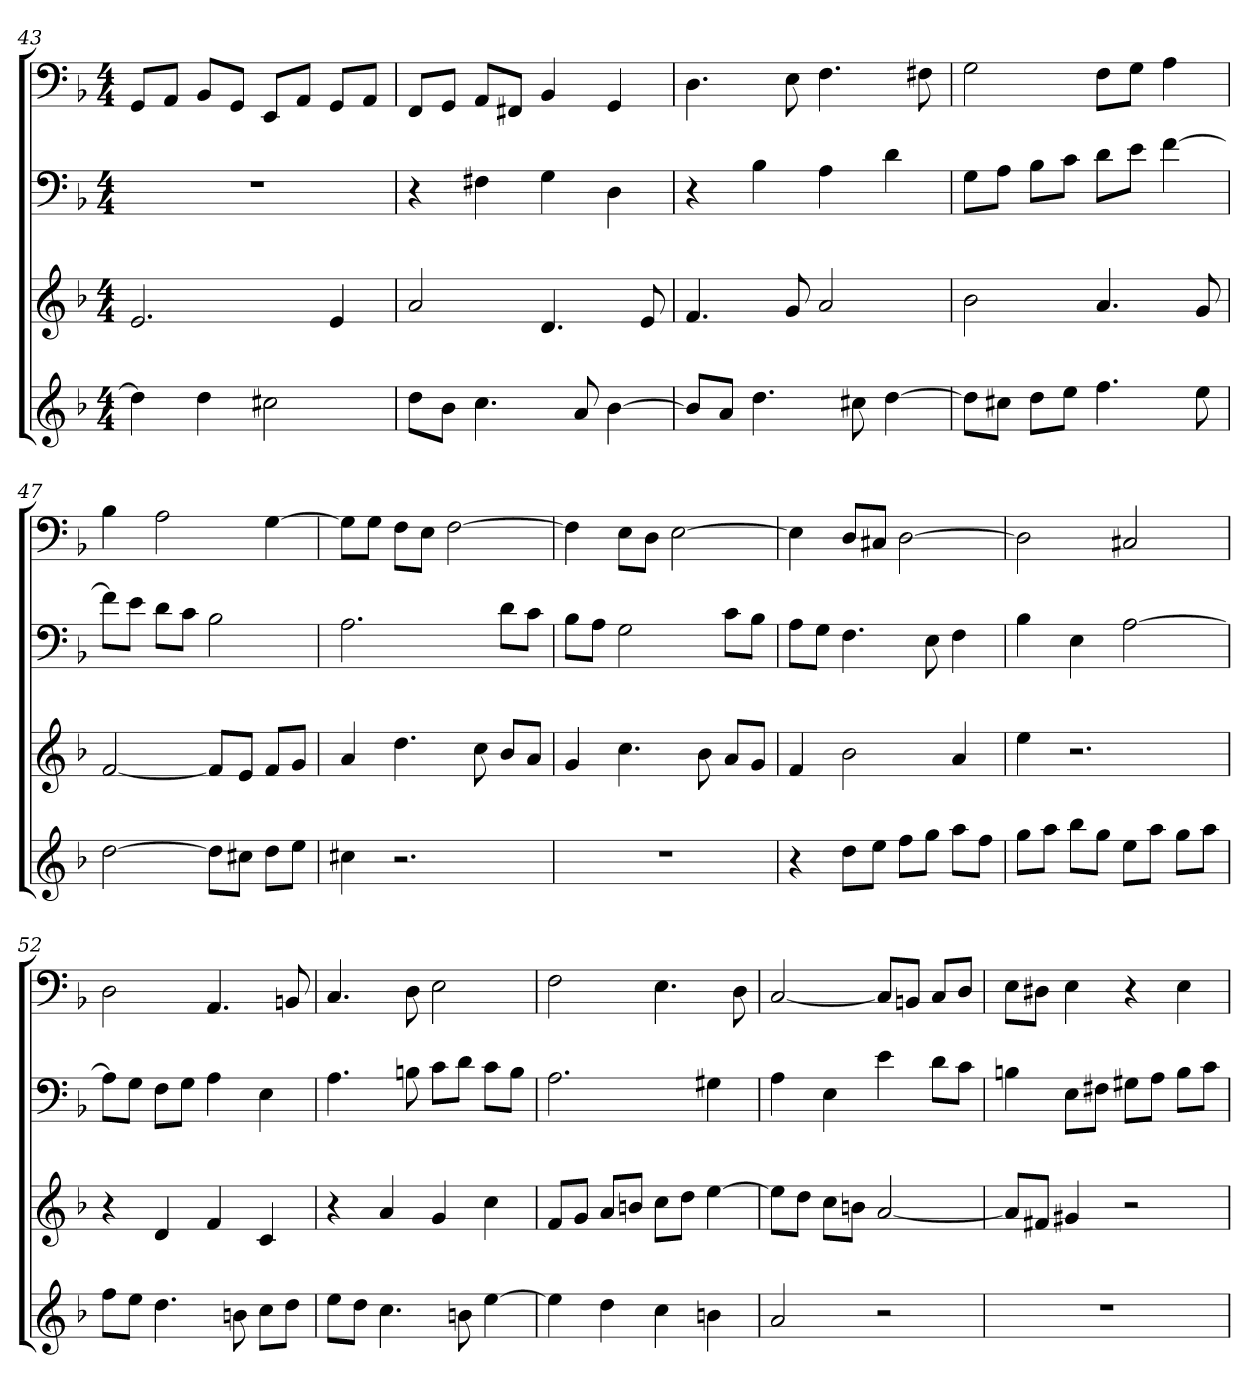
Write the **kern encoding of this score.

**kern	**kern	**kern	**kern
*part4	*part3	*part2	*part1
*staff4	*staff3	*staff2	*staff1
*k[b-]	*k[b-]	*k[b-]	*k[b-]
*d:	*d:	*d:	*d:
*M4/4	*M4/4	*M4/4	*M4/4
=43	=43	=43	=43
4dd]	2.e	1r	8GGL
.	.	.	8AAJ
4dd	.	.	8BB-L
.	.	.	8GGJ
2cc#X	.	.	8EEL
.	.	.	8AAJ
.	4e	.	8GGL
.	.	.	8AAJ
=44	=44	=44	=44
8ddL	2a	4r	8FFL
8b-J	.	.	8GGJ
4.cc	.	4F#X	8AAL
.	.	.	8FF#XJ
.	4.d	4G	4BB-
8a	.	.	.
[4b-	.	4D	4GG
.	8e	.	.
=45	=45	=45	=45
8b-L]	4.f	4r	4.D
8aJ	.	.	.
4.dd	.	4B-	.
.	8g	.	8E
.	2a	4A	4.F
8cc#X	.	.	.
[4dd	.	4d	.
.	.	.	8F#X
=46	=46	=46	=46
8ddL]	2b-	8GL	2G
8cc#XJ	.	8AJ	.
8ddL	.	8B-L	.
8eeJ	.	8cJ	.
4.ff	4.a	8dL	8FL
.	.	8eJ	8GJ
.	.	[4f	4A
8ee	8g	.	.
=47	=47	=47	=47
[2dd	[2f	8fL]	4B-
.	.	8eJ	.
.	.	8dL	2A
.	.	8cJ	.
8ddL]	8fL]	2B-	.
8cc#XJ	8eJ	.	.
8ddL	8fL	.	[4G
8eeJ	8gJ	.	.
=48	=48	=48	=48
4cc#X	4a	2.A	8GL]
.	.	.	8GJ
2.r	4.dd	.	8FL
.	.	.	8EJ
.	.	.	[2F
.	8cc	.	.
.	8b-L	8dL	.
.	8aJ	8cJ	.
=49	=49	=49	=49
1r	4g	8B-L	4F]
.	.	8AJ	.
.	4.cc	2G	8EL
.	.	.	8DJ
.	.	.	[2E
.	8b-	.	.
.	8aL	8cL	.
.	8gJ	8B-J	.
=50	=50	=50	=50
4r	4f	8AL	4E]
.	.	8GJ	.
8ddL	2b-	4.F	8DL
8eeJ	.	.	8C#XJ
8ffL	.	.	[2D
8ggJ	.	8E	.
8aaL	4a	4F	.
8ffJ	.	.	.
=51	=51	=51	=51
8ggL	4ee	4B-	2D]
8aaJ	.	.	.
8bb-L	2.r	4E	.
8ggJ	.	.	.
8eeL	.	[2A	2C#X
8aaJ	.	.	.
8ggL	.	.	.
8aaJ	.	.	.
=52	=52	=52	=52
8ffL	4r	8AL]	2D
8eeJ	.	8GJ	.
4.dd	4d	8FL	.
.	.	8GJ	.
.	4f	4A	4.AA
8bn	.	.	.
8ccL	4c	4E	.
8ddJ	.	.	8BBn
=53	=53	=53	=53
8eeL	4r	4.A	4.C
8ddJ	.	.	.
4.cc	4a	.	.
.	.	8Bn	8D
.	4g	8cL	2E
8bn	.	8dJ	.
[4ee	4cc	8cL	.
.	.	8BJ	.
=54	=54	=54	=54
4ee]	8fL	2.A	2F
.	8gJ	.	.
4dd	8aL	.	.
.	8bnJ	.	.
4cc	8ccL	.	4.E
.	8ddJ	.	.
4bn	[4ee	4G#X	.
.	.	.	8D
=55	=55	=55	=55
2a	8eeL]	4A	[2C
.	8ddJ	.	.
.	8ccL	4E	.
.	8bnJ	.	.
2r	[2a	4e	8CL]
.	.	.	8BBnJ
.	.	8dL	8CL
.	.	8cJ	8DJ
=56	=56	=56	=56
1r	8aL]	4Bn	8EL
.	8f#XJ	.	8D#XJ
.	4g#X	8EL	4E
.	.	8F#XJ	.
.	2r	8G#XL	4r
.	.	8AJ	.
.	.	8BL	4E
.	.	8cJ	.
=	=	=	=
*-	*-	*-	*-
